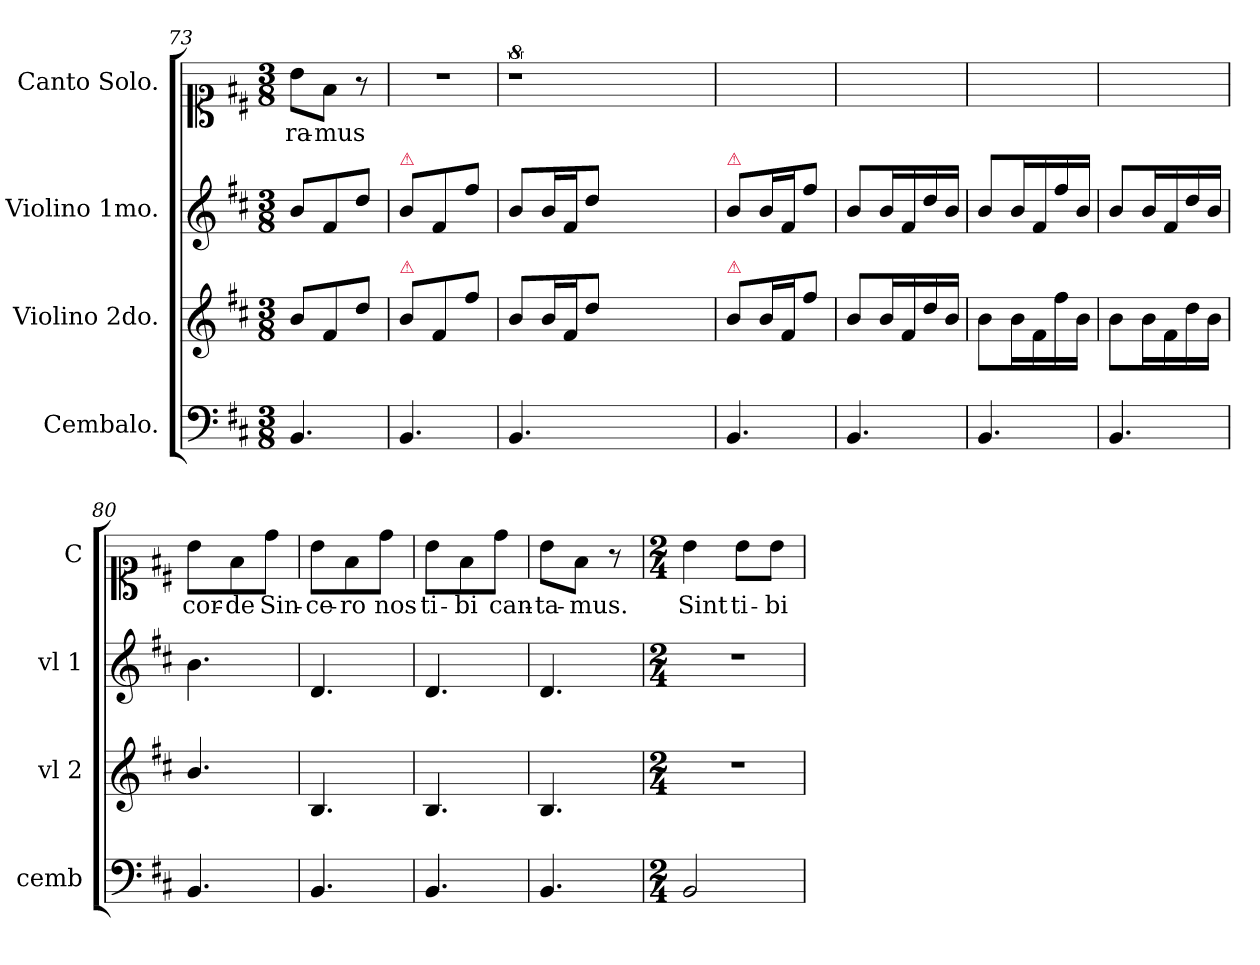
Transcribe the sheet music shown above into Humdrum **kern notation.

**kern	**kern	**dynam	**kern	**kern	**text
*part4	*part3	*part3	*part2	*part1	*part1
*staff4	*staff3	*staff3	*staff2	*staff1	*staff1
*I"Cembalo.	*I"Violino 2do.	*	*I"Violino 1mo.	*I"Canto Solo.	*
*I'cemb	*I'vl 2	*	*I'vl 1	*I'C	*
*clefF4	*clefG2	*	*clefG2	*clefC1	*
*k[f#c#]	*k[f#c#]	*	*k[f#c#]	*k[f#c#]	*
*	*D:	*	*D:	*D:	*
*M3/8	*M3/8	*	*M3/8	*M3/8	*
=73	=73	=73	=73	=73	=73
4.BB/	8b/L	.	8b/L	8b\L	-ra-
.	8f#/	.	8f#/	8f#\J	-mus
.	8dd/J	.	8dd/J	8r	.
=74	=74	=74	=74	=74	=74
!	!	!	!LO:TX:a:color=crimson:t=⚠	!	!
!	!LO:TX:a:color=crimson:t=⚠	!	!	!	!
4.BB/	8b/L	.	8b/L	4.r	.
.	8f#/	.	8f#/	.	.
.	8ff#\J	.	8ff#\J	.	.
=75	=75	=75	=75	=75	=75
4.BB/	8b/L	.	8b/L	8%9r	.
.	16b/L	.	16b/L	.	.
.	16f#/J	.	16f#/J	.	.
.	8dd/J	.	8dd/J	.	.
2.ryy	2.ryy	.	2.ryy	.	.
=76	=76	=76	=76	=76	=76
!	!	!	!LO:TX:a:color=crimson:t=⚠	!	!
!	!LO:TX:a:color=crimson:t=⚠	!	!	!	!
4.BB/	8b/L	.	8b/L	4.ryy	.
.	16b/L	.	16b/L	.	.
.	16f#/J	.	16f#/J	.	.
.	8ff#\J	.	8ff#\J	.	.
=77	=77	=77	=77	=77	=77
4.BB/	8b/L	.	8b/L	4.ryy	.
.	16b/L	.	16b/L	.	.
.	16f#/	.	16f#/	.	.
.	16dd/	.	16dd/	.	.
.	16b/JJ	.	16b/JJ	.	.
=78	=78	=78	=78	=78	=78
4.BB/	8b\L	.	8b/L	4.ryy	.
.	16b\L	.	16b/L	.	.
.	16f#\	.	16f#/	.	.
.	16ff#\	.	16ff#/	.	.
.	16b\JJ	.	16b/JJ	.	.
=79	=79	=79	=79	=79	=79
4.BB/	8b\L	.	8b/L	4.ryy	.
.	16b\L	.	16b/L	.	.
.	16f#\	.	16f#/	.	.
.	16dd\	.	16dd/	.	.
.	16b\JJ	.	16b/JJ	.	.
=80	=80	=80	=80	=80	=80
4.BB/	4.b/	.	4.b\	8b\L	cor-
.	.	.	.	8f#\	-de
.	.	.	.	8dd\J	Sin-
=81	=81	=81	=81	=81	=81
!	!	!LO:DY:a	!	!	!
4.BB/	4.B/	piano	4.d/	8b\L	-ce-
.	.	.	.	8f#\	-ro
.	.	.	.	8dd\J	nos
=82	=82	=82	=82	=82	=82
4.BB/	4.B/	.	4.d/	8b\L	ti-
.	.	.	.	8f#\	-bi
.	.	.	.	8dd\J	can-
=83	=83	=83	=83	=83	=83
4.BB/	4.B/	.	4.d/	8b\L	-ta-
.	.	.	.	8f#\J	-mus.
.	.	.	.	8r	.
=84	=84	=84	=84	=84	=84
*M2/4	*M2/4	*	*M2/4	*M2/4	*
2BB/	2r	.	2r	4b\	Sint
.	.	.	.	8b\L	ti-
.	.	.	.	8b\J	-bi
=	=	=	=	=	=
*-	*-	*-	*-	*-	*-
